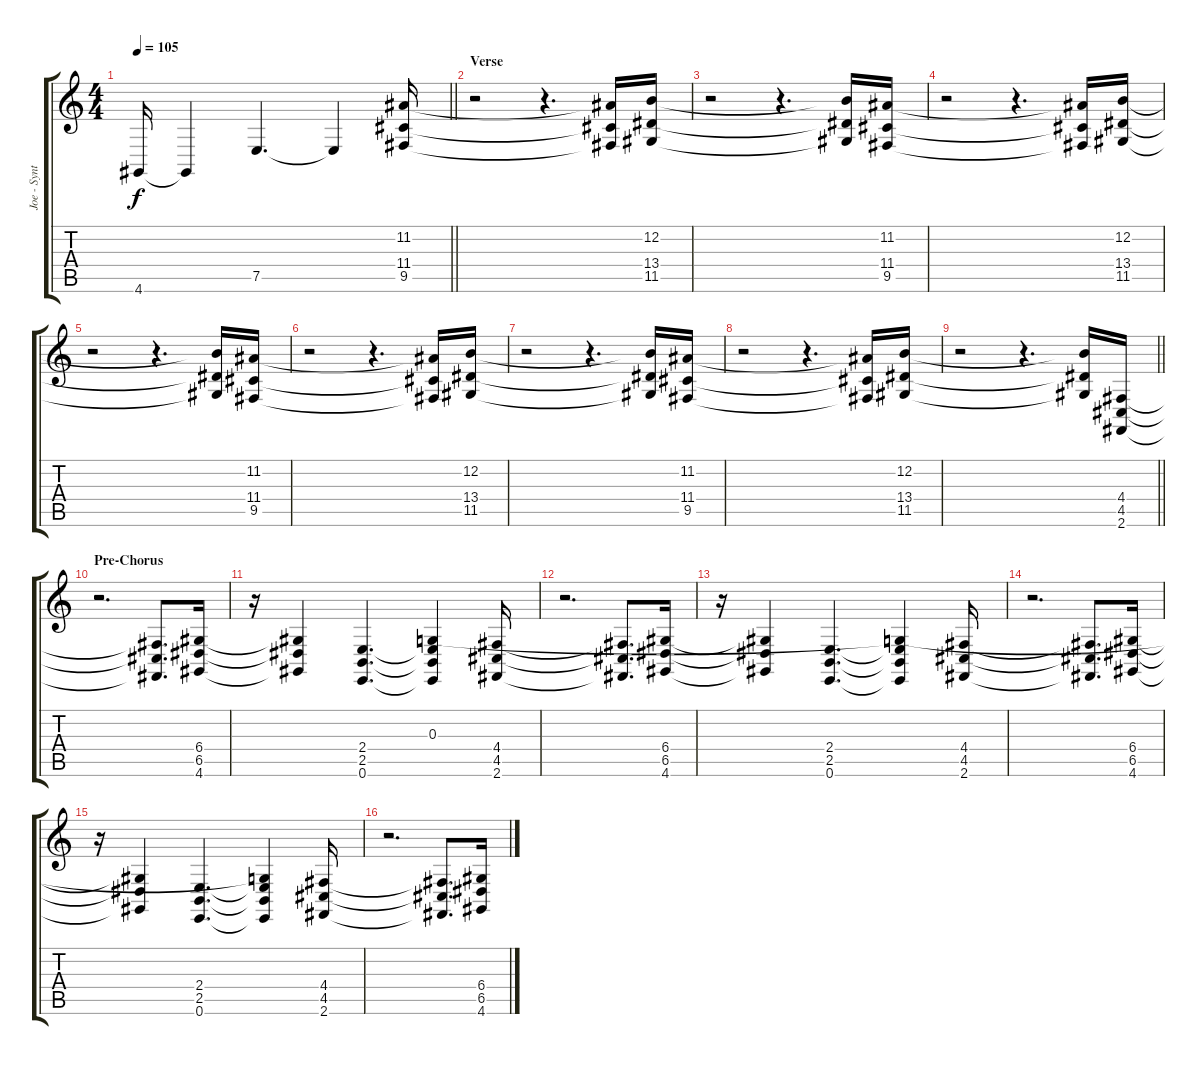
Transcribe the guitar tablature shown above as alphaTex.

\track ("Joe - Synth" "Joe - Synt") {instrument lead1square}
\staff {score tabs}
\tuning (E4 B3 G3 D3 A2 E2) {hide}
\ts (4 4)
\tempo 105
\clef g2
\barLineRight lightlight
\ks c
4.6{t}.16{dy f} 4.6{t}.4 7.5.4{d} 7.5{t}.4 (11.2 11.4 9.5).16{volume 8 instrument lead1square} |
\section ("" "Verse")
r.2 r.4{d} (11.2{t} 11.4{t} 9.5{t}).16 (12.2 13.4 11.5).16 |
r.2 r.4{d} (12.2{t} 13.4{t} 11.5{t}).16 (11.2 11.4 9.5).16 |
r.2 r.4{d} (11.2{t} 11.4{t} 9.5{t}).16 (12.2 13.4 11.5).16 |
r.2 r.4{d} (12.2{t} 13.4{t} 11.5{t}).16 (11.2 11.4 9.5).16 |
r.2 r.4{d} (11.2{t} 11.4{t} 9.5{t}).16 (12.2 13.4 11.5).16 |
r.2 r.4{d} (12.2{t} 13.4{t} 11.5{t}).16 (11.2 11.4 9.5).16 |
r.2 r.4{d} (11.2{t} 11.4{t} 9.5{t}).16 (12.2 13.4 11.5).16 |
\barLineRight lightlight
r.2 r.4{d} (12.2{t} 13.4{t} 11.5{t}).16 (4.4 4.5 2.6).16{volume 13 instrument choiraahs} |
\section ("" "Pre-Chorus")
r.2{d} (4.4{t} 4.5{t} 2.6{t}).8{d} (6.4 6.5 4.6).16 |
r.16 (6.4{t} 6.5{t} 4.6{t}).4 (2.4 2.5 0.6).4{d} (0.3 2.4{t} 2.5{t} 0.6{t}).4 (4.4 4.5 2.6).16 |
r.2{d} (4.4{t} 4.5{t} 2.6{t}).8{d} (6.4 6.5 4.6).16 |
r.16 (6.4{t} 6.5{t} 4.6{t}).4 (2.4 2.5 0.6).4{d} (0.3{t} 2.4{t} 2.5{t} 0.6{t}).4 (4.4 4.5 2.6).16 |
r.2{d} (4.4{t} 4.5{t} 2.6{t}).8{d} (6.4 6.5 4.6).16 |
r.16 (6.4{t} 6.5{t} 4.6{t}).4 (2.4 2.5 0.6).4{d} (0.3{t} 2.4{t} 2.5{t} 0.6{t}).4 (4.4 4.5 2.6).16 |
r.2{d} (4.4{t} 4.5{t} 2.6{t}).8{d} (6.4 6.5 4.6).16
